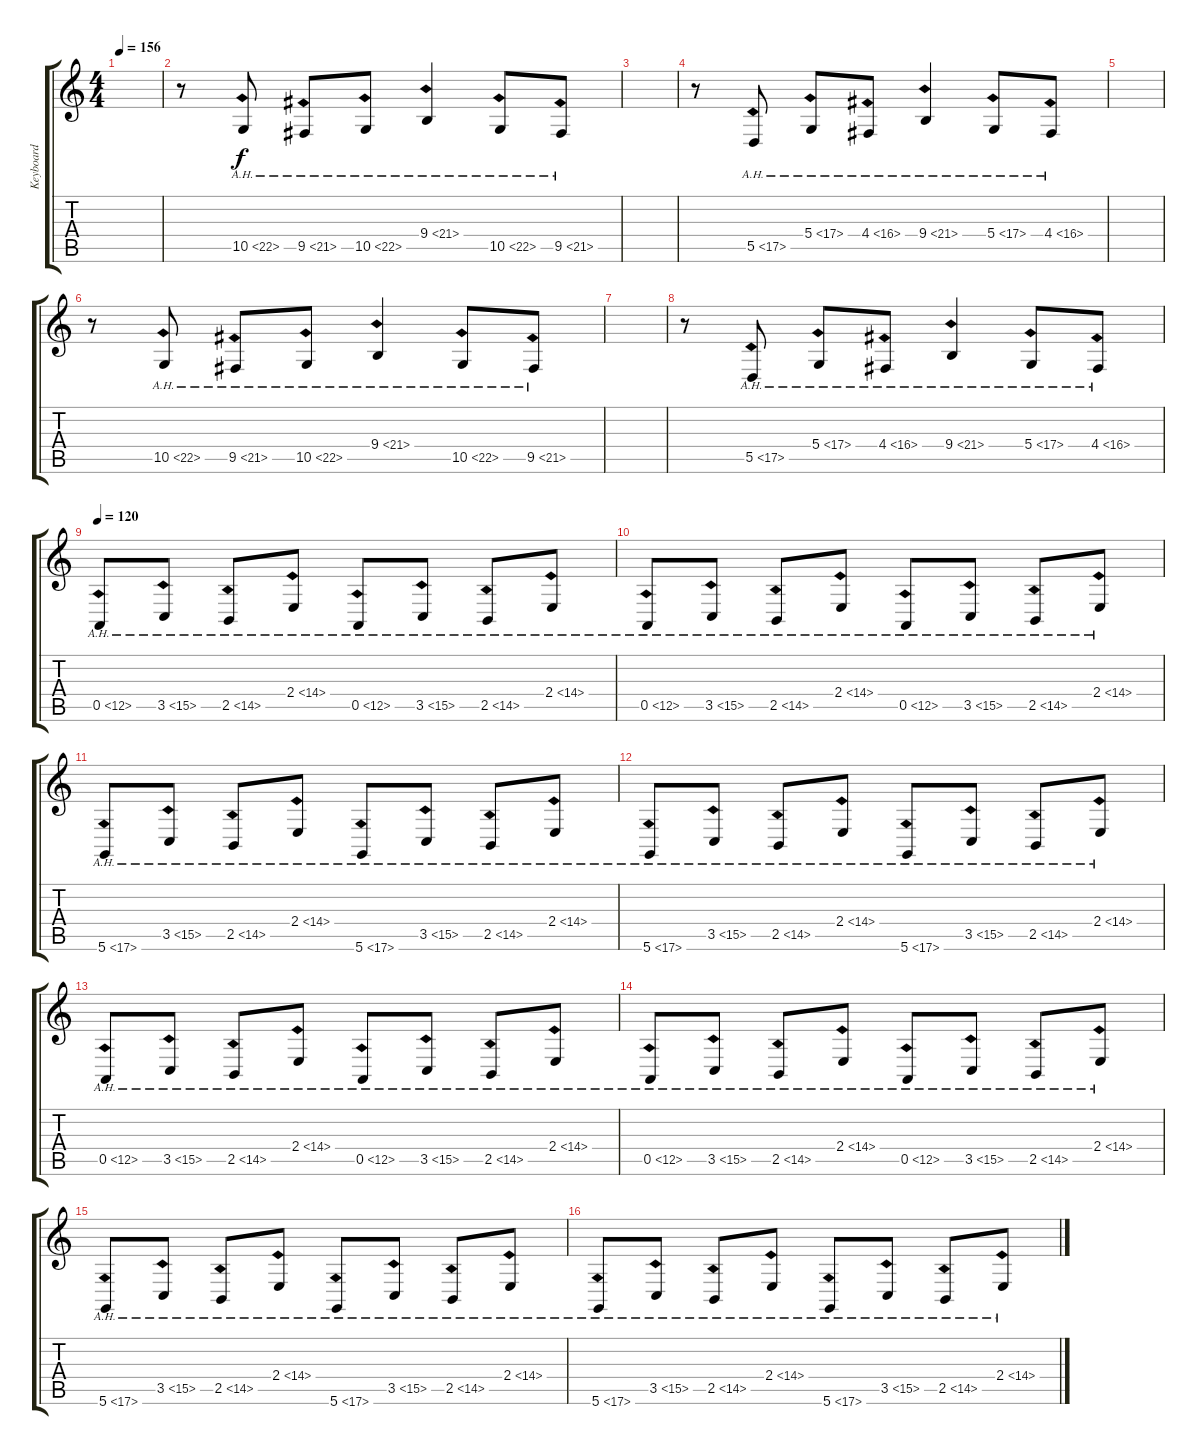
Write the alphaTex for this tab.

\track ("Keyboard" "Keyboard") {instrument violin}
\staff {score tabs}
\tuning (E4 B3 G3 D3 A2 D2) {hide}
\ts (4 4)
\tempo 156
\clef g2
\ks c
|
r.8 10.5{ah 12}.8 9.5{ah 12}.8 10.5{ah 12}.8 9.4{ah 12}.4 10.5{ah 12}.8 9.5{ah 12}.8 |
|
r.8 5.5{ah 12}.8 5.4{ah 12}.8 4.4{ah 12}.8 9.4{ah 12}.4 5.4{ah 12}.8 4.4{ah 12}.8 |
|
r.8 10.5{ah 12}.8 9.5{ah 12}.8 10.5{ah 12}.8 9.4{ah 12}.4 10.5{ah 12}.8 9.5{ah 12}.8 |
|
r.8 5.5{ah 12}.8 5.4{ah 12}.8 4.4{ah 12}.8 9.4{ah 12}.4 5.4{ah 12}.8 4.4{ah 12}.8 |
\tempo 120
0.5{ah 12}.8 3.5{ah 12}.8 2.5{ah 12}.8 2.4{ah 12}.8 0.5{ah 12}.8 3.5{ah 12}.8 2.5{ah 12}.8 2.4{ah 12}.8 |
0.5{ah 12}.8 3.5{ah 12}.8 2.5{ah 12}.8 2.4{ah 12}.8 0.5{ah 12}.8 3.5{ah 12}.8 2.5{ah 12}.8 2.4{ah 12}.8 |
5.6{ah 12}.8 3.5{ah 12}.8 2.5{ah 12}.8 2.4{ah 12}.8 5.6{ah 12}.8 3.5{ah 12}.8 2.5{ah 12}.8 2.4{ah 12}.8 |
5.6{ah 12}.8 3.5{ah 12}.8 2.5{ah 12}.8 2.4{ah 12}.8 5.6{ah 12}.8 3.5{ah 12}.8 2.5{ah 12}.8 2.4{ah 12}.8 |
0.5{ah 12}.8 3.5{ah 12}.8 2.5{ah 12}.8 2.4{ah 12}.8 0.5{ah 12}.8 3.5{ah 12}.8 2.5{ah 12}.8 2.4{ah 12}.8 |
0.5{ah 12}.8 3.5{ah 12}.8 2.5{ah 12}.8 2.4{ah 12}.8 0.5{ah 12}.8 3.5{ah 12}.8 2.5{ah 12}.8 2.4{ah 12}.8 |
5.6{ah 12}.8 3.5{ah 12}.8 2.5{ah 12}.8 2.4{ah 12}.8 5.6{ah 12}.8 3.5{ah 12}.8 2.5{ah 12}.8 2.4{ah 12}.8 |
5.6{ah 12}.8 3.5{ah 12}.8 2.5{ah 12}.8 2.4{ah 12}.8 5.6{ah 12}.8 3.5{ah 12}.8 2.5{ah 12}.8 2.4{ah 12}.8
